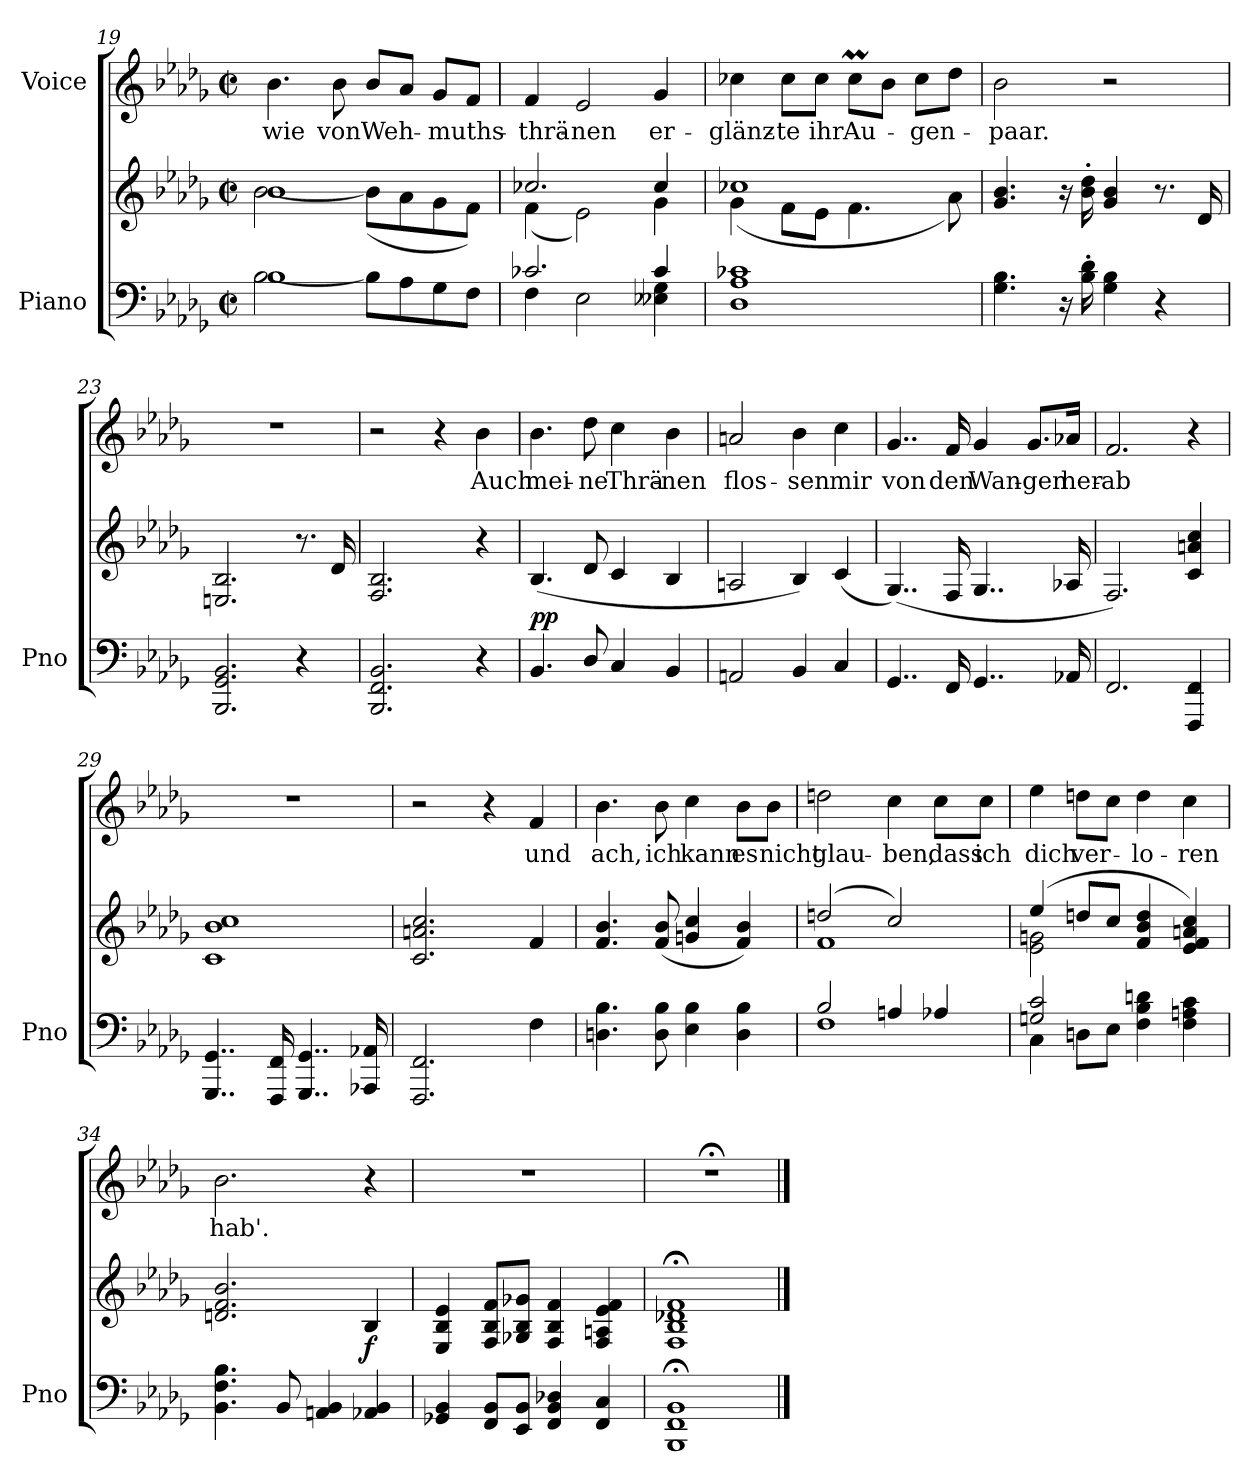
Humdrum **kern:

**kern	**kern	**dynam	**kern	**text
*part2	*part2	*part2	*part1	*part1
*staff3	*staff2	*staff2/3	*staff1	*staff1
*I"Piano	*	*	*I"Voice	*
*I'Pno	*	*	*	*
!!LO:PB:g=z
*clefF4	*clefG2	*	*clefG2	*
*k[b-e-a-d-g-]	*k[b-e-a-d-g-]	*	*k[b-e-a-d-g-]	*
*M2/2	*M2/2	*	*M2/2	*
*met(c|)	*met(c|)	*	*met(c|)	*
=19	=19	=19	=19	=19
*^	*^	*	*	*
!	!	!	!	!	!	!LO:LY:b
1B-	[2B-\	1b-	[2b-\	.	4.b-\	wie
!	!	!	!	!	!	!LO:LY:b
.	.	.	.	.	8b-\	von
!	!	!	!	!	!	!LO:LY:b
.	8B-\L]	.	(<8b-\L]	.	8b-/L	Weh-
.	8A-\	.	8a-\	.	8a-/J	.
!	!	!	!	!	!	!LO:LY:b
.	8G-\	.	8g-\	.	8g-/L	-muths-
.	8F\J	.	8f\J)	.	8f/J	.
=20	=20	=20	=20	=20	=20	=20
!	!	!	!	!	!	!LO:LY:b
2.c-X/	4F\	2.cc-X/	(<4f\	.	4f/	-thrä-
!	!	!	!	!	!	!LO:LY:b
.	2E-\	.	2e-\)	.	2e-/	-nen
!	!	!	!	!	!	!LO:LY:b
4c-/	4E--X\ 4G-\	4cc-/	4g-\	.	4g-/	er-
=21	=21	=21	=21	=21	=21	=21
!	!	!	!	!	!	!LO:LY:b
*v	*v	*	*	*	*	*
1D- 1A- 1c-X	1cc-X	(<4g-\	.	4cc-X\	-glänz-
!	!	!	!	!	!LO:LY:b
.	.	8f\L	.	8cc-\L	-te
!	!	!	!	!	!LO:LY:b
.	.	8e-\J	.	8cc-\J	ihr
!	!	!	!	!	!LO:LY:b
.	.	4.f\	.	8cc-M\L	Au-
.	.	.	.	8b-\J	.
!	!	!	!	!	!LO:LY:b
.	.	.	.	8cc-\L	-gen-
.	.	8a-\)	.	8dd-\J	.
=22	=22	=22	=22	=22	=22
!	!	!	!	!	!LO:LY:b
*	*v	*v	*	*	*
4.G-\ 4.B-\	4.g-/ 4.b-/	.	2b-\	-paar.
16r	16r	.	.	.
16B-\' 16d-\'	16b-\' 16dd-\'	.	.	.
4G-\ 4B-\	4g-/ 4b-/	.	2r	.
4r	8.r	.	.	.
.	16d-/	.	.	.
!!LO:LB:g=z
=23	=23	=23	=23	=23
2.BBB-/ 2.GG-/ 2.BB-/	2.En/ 2.B-/	.	1r	.
4r	8.r	.	.	.
.	16d-/	.	.	.
=24	=24	=24	=24	=24
2.BBB-/ 2.FF/ 2.BB-/	2.F/ 2.B-/	.	2r	.
.	.	.	4r	.
!	!	!	!	!LO:LY:b
4r	4r	.	4b-\	Auch
=25	=25	=25	=25	=25
!	!	!LO:DY:a=2	!	!LO:LY:b
4.BB-/	(>4.B-/	pp	4.b-\	mei-
!	!	!	!	!LO:LY:b
8D-/	8d-/	.	8dd-\	-ne
!	!	!	!	!LO:LY:b
4C/	4c/	.	4cc\	Thrä-
!	!	!	!	!LO:LY:b
4BB-/	4B-/	.	4b-\	-nen
=26	=26	=26	=26	=26
!	!	!	!	!LO:LY:b
2AAn/	2An/	.	2an/	flos-
!	!	!	!	!LO:LY:b
4BB-/	4B-/)	.	4b-\	-sen
!	!	!	!	!LO:LY:b
4C/	(<4c/	.	4cc\	mir
=27	=27	=27	=27	=27
!	!	!	!	!LO:LY:b
4..GG-/	(<4..G-/)	.	4..g-/	von
!	!	!	!	!LO:LY:b
16FF/	16F/	.	16f/	den
!	!	!	!	!LO:LY:b
4..GG-/	4..G-/	.	4g-/	Wan-
!	!	!	!	!LO:LY:b
.	.	.	8.g-/L	-gen
!	!	!	!	!LO:LY:b
16AA-X/	16A-X/	.	16a-X/Jk	her-
!!LO:LB:g=z
=28	=28	=28	=28	=28
!	!	!	!	!LO:LY:b
2.FF/	2.F/)	.	2.f/	-ab
4FFF/ 4FF/	4c/ 4an/ 4cc/	.	4r	.
=29	=29	=29	=29	=29
4..GGG-/ 4..GG-/	1c 1b- 1cc	.	1r	.
16FFF/ 16FF/	.	.	.	.
4..GGG-/ 4..GG-/	.	.	.	.
16AAA-X/ 16AA-X/	.	.	.	.
=30	=30	=30	=30	=30
2.FFF/ 2.FF/	2.c/ 2.an/ 2.cc/	.	2r	.
.	.	.	4r	.
!	!	!	!	!LO:LY:b
4F\	4f/	.	4f/	und
=31	=31	=31	=31	=31
!	!	!	!	!LO:LY:b
4.Dn\ 4.B-\	4.f/ 4.b-/	.	4.b-\	ach,
!	!	!	!	!LO:LY:b
8D\ 8B-\	(<8f/ 8b-/	.	8b-\	ich
!	!	!	!	!LO:LY:b
4E-\ 4B-\	4gn/ 4cc/	.	4cc\	kann
!	!	!	!	!LO:LY:b
4D\ 4B-\	4f/ 4b-/)	.	8b-\L	es
!	!	!	!	!LO:LY:b
.	.	.	8b-\J	nicht
=32	=32	=32	=32	=32
*^	*^	*	*	*
!	!	!	!	!	!	!LO:LY:b
2B-/	1F	(>2ddn/	1f	.	2ddn\	glau-
!	!	!	!	!	!	!LO:LY:b
4An/	.	2cc/)	.	.	4cc\	-ben,
!	!	!	!	!	!	!LO:LY:b
4A-X/	.	.	.	.	8cc\L	dass
!	!	!	!	!	!	!LO:LY:b
.	.	.	.	.	8cc\J	ich
!!LO:LB:g=z
=33	=33	=33	=33	=33	=33	=33
!	!	!	!	!	!	!LO:LY:b
4C\	2Gn/ 2c/	(>4ee-/	2e-\ 2gn\	.	4ee-\	dich
!	!	!	!	!	!	!LO:LY:b
8Dn\L	.	8ddn/L	.	.	8ddn\L	ver-
8E-\J	.	8cc/J	.	.	8cc\J	.
!	!	!	!	!	!	!LO:LY:b
4F\ 4B-\ 4dn\	2ryy	4f/ 4b-/ 4dd/	2ryy	.	4dd\	-lo-
!	!	!	!	!	!	!LO:LY:b
4F\ 4An\ 4c\	.	4e-/ 4f/ 4an/ 4cc/)	.	.	4cc\	-ren
*v	*v	*	*	*	*	*
*	*v	*v	*	*	*
=34	=34	=34	=34	=34
!	!	!	!	!LO:LY:b
4.BB-\ 4.F\ 4.B-\	2.dn/ 2.f/ 2.b-/	.	2.b-\	hab'.
8BB-/	.	.	.	.
4AAn/ 4BB-/	.	.	.	.
!	!	!LO:DY:b	!	!
4AA-X/ 4BB-/	4B-/	f	4r	.
=35	=35	=35	=35	=35
4GG-X/ 4BB-/	4E-/ 4B-/ 4e-/	.	1r	.
8FF/ 8BB-/L	8F/ 8B-/ 8f/L	.	.	.
8EE-/ 8BB-/J	8G-X/ 8B-/ 8g-X/J	.	.	.
4FF/ 4BB-/ 4D-X/	4F/ 4B-/ 4f/	.	.	.
4FF/ 4C/	4F/ 4An/ 4e-/ 4f/	.	.	.
=36	=36	=36	=36	=36
1BBB-; 1FF; 1BB-;	1F;< 1B-;< 1d-X;< 1f;<	.	1r;<	.
==	==	==	==	==
*-	*-	*-	*-	*-
